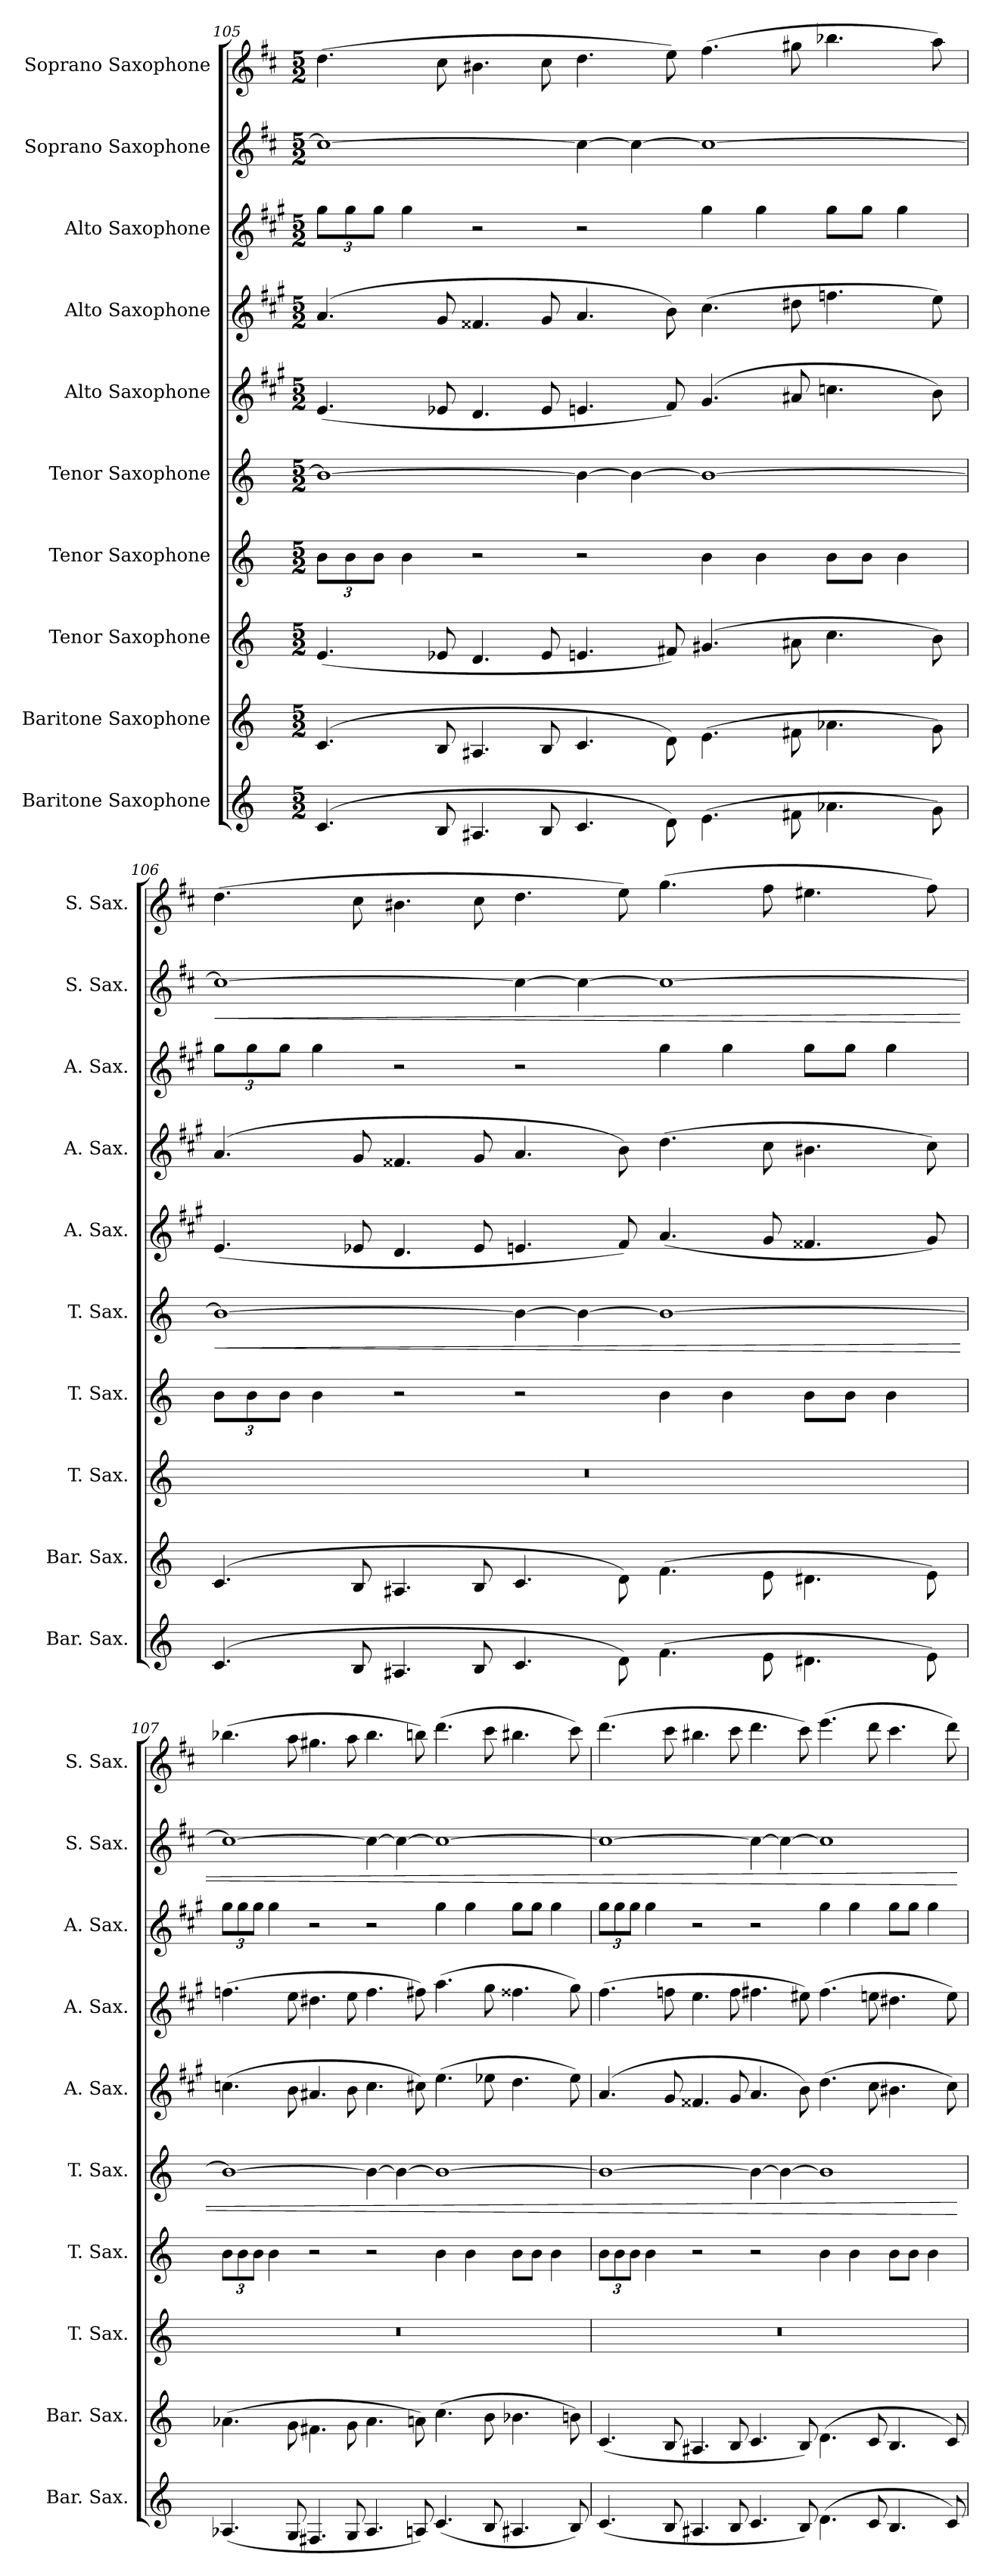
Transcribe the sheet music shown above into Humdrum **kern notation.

**kern	**kern	**kern	**kern	**kern	**dynam	**kern	**kern	**kern	**kern	**dynam	**kern
*part10	*part9	*part8	*part7	*part6	*part6	*part5	*part4	*part3	*part2	*part2	*part1
*staff10	*staff9	*staff8	*staff7	*staff6	*staff6	*staff5	*staff4	*staff3	*staff2	*staff2	*staff1
*I"Baritone Saxophone	*I"Baritone Saxophone	*I"Tenor Saxophone	*I"Tenor Saxophone	*I"Tenor Saxophone	*	*I"Alto Saxophone	*I"Alto Saxophone	*I"Alto Saxophone	*I"Soprano Saxophone	*	*I"Soprano Saxophone
*I'Bar. Sax.	*I'Bar. Sax.	*I'T. Sax.	*I'T. Sax.	*I'T. Sax.	*	*I'A. Sax.	*I'A. Sax.	*I'A. Sax.	*I'S. Sax.	*	*I'S. Sax.
!!LO:PB:g=z
*clefG2	*clefG2	*clefG2	*clefG2	*clefG2	*	*clefG2	*clefG2	*clefG2	*clefG2	*	*clefG2
*ITrd12c21	*ITrd12c21	*ITrd8c14	*ITrd8c14	*ITrd8c14	*	*ITrd5c9	*ITrd5c9	*ITrd5c9	*ITrd1c2	*	*ITrd1c2
*k[]	*k[]	*k[]	*k[]	*k[]	*	*k[]	*k[]	*k[]	*k[]	*	*k[]
*M5/2	*M5/2	*M5/2	*M5/2	*M5/2	*	*M5/2	*M5/2	*M5/2	*M5/2	*	*M5/2
*	*	*	*Xbrackettup	*	*	*	*	*Xbrackettup	*	*	*
=105	=105	=105	=105	=105	=105	=105	=105	=105	=105	=105	=105
(4.C/	(4.C/	(4.E/	12B\L	1B_	.	(4.G/	(4.c/	12b\L	1b_	.	(4.cc\
.	.	.	12B\	.	.	.	.	12b\	.	.	.
.	.	.	12B\J	.	.	.	.	12b\J	.	.	.
.	.	.	4B\	.	.	.	.	4b\	.	.	.
8BB/	8BB/	8E-X/	.	.	.	8G-X/	8B/	.	.	.	8b\
4.AA#X/	4.AA#X/	4.D/	2r	.	.	4.F/	4.A#X/	2r	.	.	4.a#X\
8BB/	8BB/	8E-/	.	.	.	8G-/	8B/	.	.	.	8b\
4.C/	4.C/	4.En/	2r	4B\_	.	4.Gn/	4.c/	2r	4b\_	.	4.cc\
.	.	.	.	4B\_	.	.	.	.	4b\_	.	.
8D\)	8D\)	8F#X/)	.	.	.	8A/)	8d\)	.	.	.	8dd\)
(4.E\	(4.E\	(4.G#X/	4B\	1B_	.	(4.B/	(4.e\	4b\	1b_	.	(4.ee\
.	.	.	4B\	.	.	.	.	4b\	.	.	.
8F#X\	8F#X\	8A#X\	.	.	.	8c#X/	8f#X\	.	.	.	8ff#X\
4.A-X\	4.A-X\	4.c\	8B\L	.	.	4.e-X\	4.a-X\	8b\L	.	.	4.aa-X\
.	.	.	8B\J	.	.	.	.	8b\J	.	.	.
.	.	.	4B\	.	.	.	.	4b\	.	.	.
8G\)	8G\)	8B\)	.	.	.	8d\)	8g\)	.	.	.	8gg\)
=106	=106	=106	=106	=106	=106	=106	=106	=106	=106	=106	=106
!	!	!	!	!	!LO:HP:b	!	!	!	!	!LO:HP:b	!
(4.C/	(4.C/	2%5r	12B\L	1B_	<	(4.G/	(4.c/	12b\L	1b_	<	(4.cc\
.	.	.	12B\	.	.	.	.	12b\	.	.	.
.	.	.	12B\J	.	.	.	.	12b\J	.	.	.
.	.	.	4B\	.	.	.	.	4b\	.	.	.
8BB/	8BB/	.	.	.	.	8G-X/	8B/	.	.	.	8b\
4.AA#X/	4.AA#X/	.	2r	.	.	4.F/	4.A#X/	2r	.	.	4.a#X\
8BB/	8BB/	.	.	.	.	8G-/	8B/	.	.	.	8b\
4.C/	4.C/	.	2r	4B\_	.	4.Gn/	4.c/	2r	4b\_	.	4.cc\
.	.	.	.	4B\_	.	.	.	.	4b\_	.	.
8D\)	8D\)	.	.	.	.	8A/)	8d\)	.	.	.	8dd\)
(4.F\	(4.F\	.	4B\	1B_	.	(4.c/	(4.f\	4b\	1b_	.	(4.ff\
.	.	.	4B\	.	.	.	.	4b\	.	.	.
8E\	8E\	.	.	.	.	8B/	8e\	.	.	.	8ee\
4.D#X\	4.D#X\	.	8B\L	.	.	4.A#X/	4.d#X\	8b\L	.	.	4.dd#X\
.	.	.	8B\J	.	.	.	.	8b\J	.	.	.
.	.	.	4B\	.	.	.	.	4b\	.	.	.
8E\)	8E\)	.	.	.	.	8B/)	8e\)	.	.	.	8ee\)
!!LO:PB:g=z
=107	=107	=107	=107	=107	=107	=107	=107	=107	=107	=107	=107
(4.AA-X/	(4.A-X\	2%5r	12B\L	1B_	.	(4.e-X\	(4.a-X\	12b\L	1b_	.	(4.aa-X\
.	.	.	12B\	.	.	.	.	12b\	.	.	.
.	.	.	12B\J	.	.	.	.	12b\J	.	.	.
.	.	.	4B\	.	.	.	.	4b\	.	.	.
8GG/	8G\	.	.	.	.	8d\	8g\	.	.	.	8gg\
4.FF#X/	4.F#X\	.	2r	.	.	4.c#X/	4.f#X\	2r	.	.	4.ff#X\
8GG/	8G\	.	.	.	.	8d\	8g\	.	.	.	8gg\
4.AA-/	4.A-\	.	2r	4B\_	.	4.e-\	4.a-\	2r	4b\_	.	4.aa-\
.	.	.	.	4B\_	.	.	.	.	4b\_	.	.
8AAn/)	8An\)	.	.	.	.	8en\)	8an\)	.	.	.	8aan\)
(4.C/	(4.c\	.	4B\	1B_	.	(4.g\	(4.cc\	4b\	1b_	.	(4.ccc\
.	.	.	4B\	.	.	.	.	4b\	.	.	.
8BB/	8B\	.	.	.	.	8g-X\	8b\	.	.	.	8bb\
4.AA#X/	4.B-X\	.	8B\L	.	.	4.f\	4.a#X\	8b\L	.	.	4.aa#X\
.	.	.	8B\J	.	.	.	.	8b\J	.	.	.
.	.	.	4B\	.	.	.	.	4b\	.	.	.
8BB/)	8Bn\)	.	.	.	.	8g-\)	8b\)	.	.	.	8bb\)
=108	=108	=108	=108	=108	=108	=108	=108	=108	=108	=108	=108
(4.C/	(4.C/	2%5r	12B\L	1B_	.	(4.c/	(4.a\	12b\L	1b_	.	(4.ccc\
.	.	.	12B\	.	.	.	.	12b\	.	.	.
.	.	.	12B\J	.	.	.	.	12b\J	.	.	.
.	.	.	4B\	.	.	.	.	4b\	.	.	.
8BB/	8BB/	.	.	.	.	8B/	8a-X\	.	.	.	8bb\
4.AA#X/	4.AA#X/	.	2r	.	.	4.A#X/	4.g\	2r	.	.	4.aa#X\
8BB/	8BB/	.	.	.	.	8B/	8a-\	.	.	.	8bb\
4.C/	4.C/	.	2r	4B\_	.	4.c/	4.an\	2r	4b\_	.	4.ccc\
.	.	.	.	4B\_	.	.	.	.	4b\_	.	.
8BB/)	8BB/)	.	.	.	.	8d\)	8g#X\)	.	.	.	8bb\)
(4.D\	(4.D\	.	4B\	1B]	.	(4.f\	(4.a\	4b\	1b]	.	(4.ddd\
.	.	.	4B\	.	.	.	.	4b\	.	.	.
8C/	8C/	.	.	.	.	8e\	8gn\	.	.	.	8ccc\
4.BB/	4.BB/	.	8B\L	.	.	4.d#X\	4.f#X\	8b\L	.	.	4.bb\
.	.	.	8B\J	.	.	.	.	8b\J	.	.	.
.	.	.	4B\	.	.	.	.	4b\	.	.	.
8C/)	8C/)	.	.	.	.	8e\)	8g\)	.	.	.	8ccc\)
.	.	.	.	.	[	.	.	.	.	[	.
=	=	=	=	=	=	=	=	=	=	=	=
*-	*-	*-	*-	*-	*-	*-	*-	*-	*-	*-	*-
